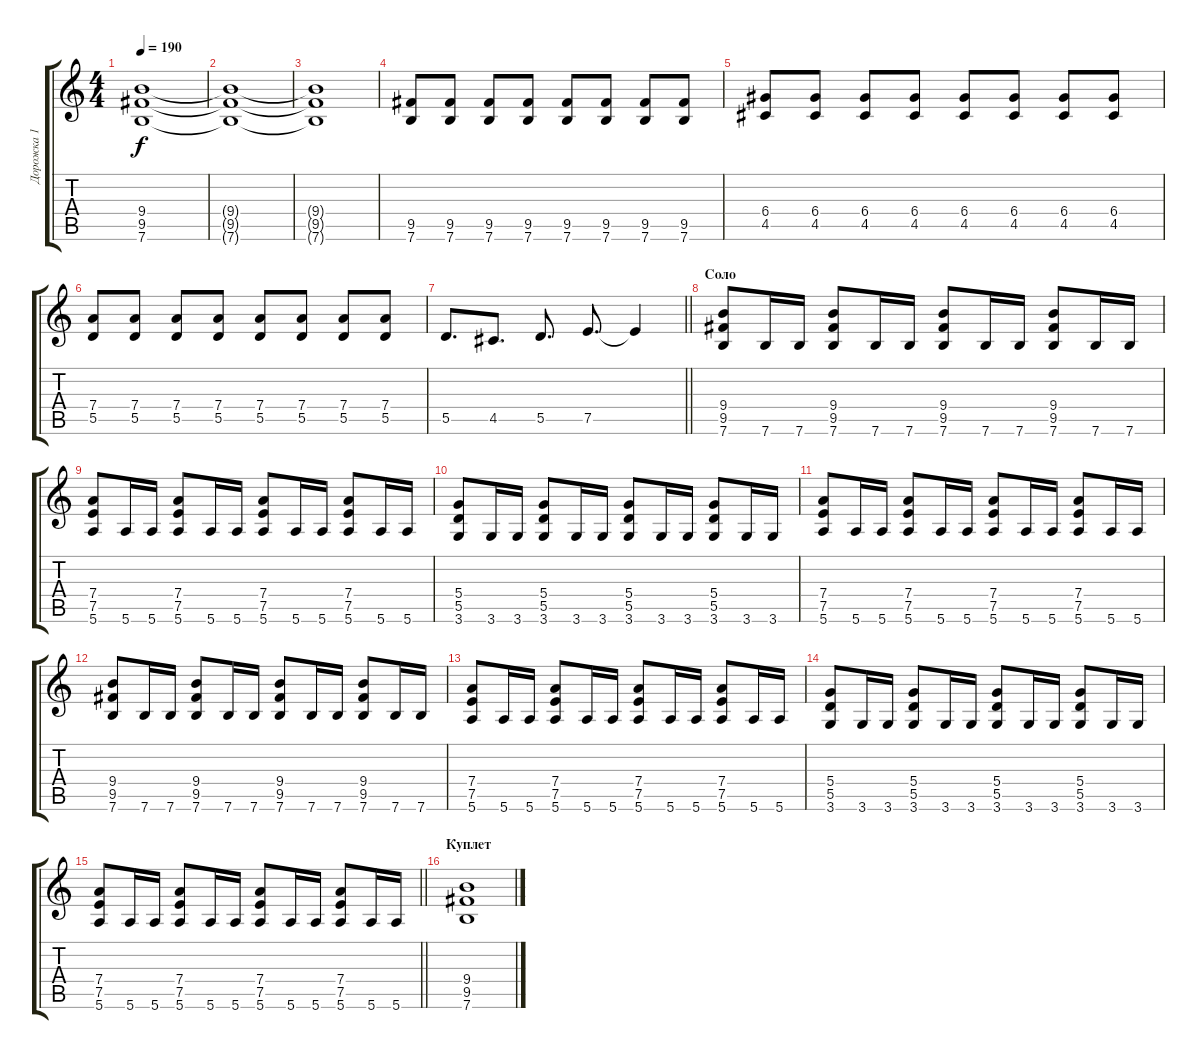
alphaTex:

\track ("Дорожка 1" "Дорожка 1") {instrument distortionguitar}
\staff {score tabs}
\tuning (E4 B3 G3 D3 A2 E2) {hide}
\ts (4 4)
\tempo 190
\clef g2
\ks c
(9.4{t} 9.5{t} 7.6{t}).1{dy f volume 13} |
(9.4{t} 9.5{t} 7.6{t}).1{volume 10} |
(9.4{t} 9.5{t} 7.6{t}).1{volume 7} |
(9.5 7.6).8{volume 16} (9.5 7.6).8 (9.5 7.6).8 (9.5 7.6).8 (9.5 7.6).8 (9.5 7.6).8 (9.5 7.6).8 (9.5 7.6).8 |
(6.4 4.5).8 (6.4 4.5).8 (6.4 4.5).8 (6.4 4.5).8 (6.4 4.5).8 (6.4 4.5).8 (6.4 4.5).8 (6.4 4.5).8 |
(7.4 5.5).8 (7.4 5.5).8 (7.4 5.5).8 (7.4 5.5).8 (7.4 5.5).8 (7.4 5.5).8 (7.4 5.5).8 (7.4 5.5).8 |
\barLineRight lightlight
5.5.8{d} 4.5.8{d} 5.5.8{d} 7.5.8{d} 7.5{t}.4 |
\section ("" "Соло")
(9.4 9.5 7.6).8 7.6.16 7.6.16 (9.4 9.5 7.6).8 7.6.16 7.6.16 (9.4 9.5 7.6).8 7.6.16 7.6.16 (9.4 9.5 7.6).8 7.6.16 7.6.16 |
(7.4 7.5 5.6).8 5.6.16 5.6.16 (7.4 7.5 5.6).8 5.6.16 5.6.16 (7.4 7.5 5.6).8 5.6.16 5.6.16 (7.4 7.5 5.6).8 5.6.16 5.6.16 |
(5.4 5.5 3.6).8 3.6.16 3.6.16 (5.4 5.5 3.6).8 3.6.16 3.6.16 (5.4 5.5 3.6).8 3.6.16 3.6.16 (5.4 5.5 3.6).8 3.6.16 3.6.16 |
(7.4 7.5 5.6).8 5.6.16 5.6.16 (7.4 7.5 5.6).8 5.6.16 5.6.16 (7.4 7.5 5.6).8 5.6.16 5.6.16 (7.4 7.5 5.6).8 5.6.16 5.6.16 |
(9.4 9.5 7.6).8 7.6.16 7.6.16 (9.4 9.5 7.6).8 7.6.16 7.6.16 (9.4 9.5 7.6).8 7.6.16 7.6.16 (9.4 9.5 7.6).8 7.6.16 7.6.16 |
(7.4 7.5 5.6).8 5.6.16 5.6.16 (7.4 7.5 5.6).8 5.6.16 5.6.16 (7.4 7.5 5.6).8 5.6.16 5.6.16 (7.4 7.5 5.6).8 5.6.16 5.6.16 |
(5.4 5.5 3.6).8 3.6.16 3.6.16 (5.4 5.5 3.6).8 3.6.16 3.6.16 (5.4 5.5 3.6).8 3.6.16 3.6.16 (5.4 5.5 3.6).8 3.6.16 3.6.16 |
\barLineRight lightlight
(7.4 7.5 5.6).8 5.6.16 5.6.16 (7.4 7.5 5.6).8 5.6.16 5.6.16 (7.4 7.5 5.6).8 5.6.16 5.6.16 (7.4 7.5 5.6).8 5.6.16 5.6.16 |
\section ("" "Куплет")
(9.4 9.5 7.6).1
